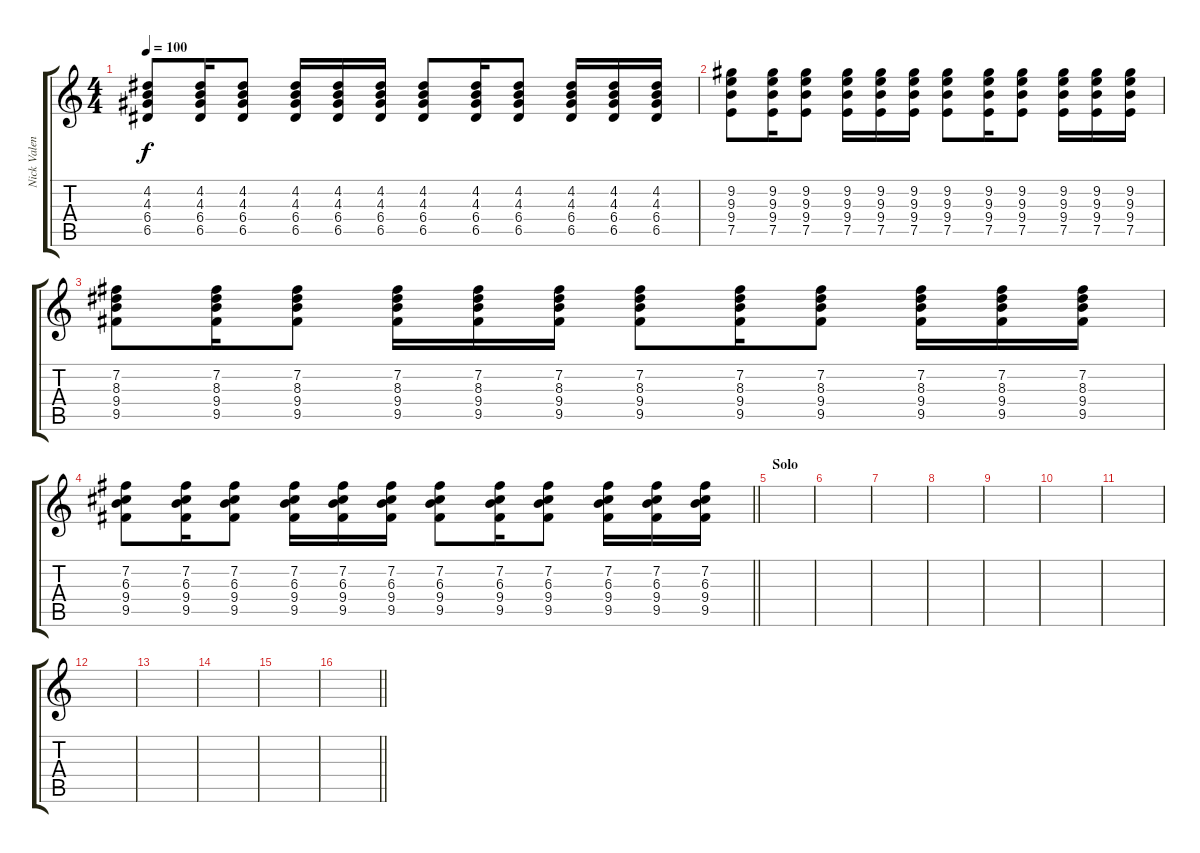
\track ("Nick Valensi" "Nick Valen") {instrument overdrivenguitar}
\staff {score tabs}
\tuning (E4 B3 G3 D3 A2 E2) {hide}
\ts (4 4)
\tempo 100
\clef g2
\ks c
(4.2 4.3 6.4 6.5).8{dy f} (4.2 4.3 6.4 6.5).16 (4.2 4.3 6.4 6.5).8 (4.2 4.3 6.4 6.5).16 (4.2 4.3 6.4 6.5).16 (4.2 4.3 6.4 6.5).16 (4.2 4.3 6.4 6.5).8 (4.2 4.3 6.4 6.5).16 (4.2 4.3 6.4 6.5).8 (4.2 4.3 6.4 6.5).16 (4.2 4.3 6.4 6.5).16 (4.2 4.3 6.4 6.5).16 |
(9.2 9.3 9.4 7.5).8 (9.2 9.3 9.4 7.5).16 (9.2 9.3 9.4 7.5).8 (9.2 9.3 9.4 7.5).16 (9.2 9.3 9.4 7.5).16 (9.2 9.3 9.4 7.5).16 (9.2 9.3 9.4 7.5).8 (9.2 9.3 9.4 7.5).16 (9.2 9.3 9.4 7.5).8 (9.2 9.3 9.4 7.5).16 (9.2 9.3 9.4 7.5).16 (9.2 9.3 9.4 7.5).16 |
(7.2 8.3 9.4 9.5).8 (7.2 8.3 9.4 9.5).16 (7.2 8.3 9.4 9.5).8 (7.2 8.3 9.4 9.5).16 (7.2 8.3 9.4 9.5).16 (7.2 8.3 9.4 9.5).16 (7.2 8.3 9.4 9.5).8 (7.2 8.3 9.4 9.5).16 (7.2 8.3 9.4 9.5).8 (7.2 8.3 9.4 9.5).16 (7.2 8.3 9.4 9.5).16 (7.2 8.3 9.4 9.5).16 |
\barLineRight lightlight
(7.2 6.3 9.4 9.5).8 (7.2 6.3 9.4 9.5).16 (7.2 6.3 9.4 9.5).8 (7.2 6.3 9.4 9.5).16 (7.2 6.3 9.4 9.5).16 (7.2 6.3 9.4 9.5).16 (7.2 6.3 9.4 9.5).8 (7.2 6.3 9.4 9.5).16 (7.2 6.3 9.4 9.5).8 (7.2 6.3 9.4 9.5).16 (7.2 6.3 9.4 9.5).16 (7.2 6.3 9.4 9.5).16 |
\section ("" "Solo")
|
|
|
|
|
|
|
|
|
|
|
\barLineRight lightlight
